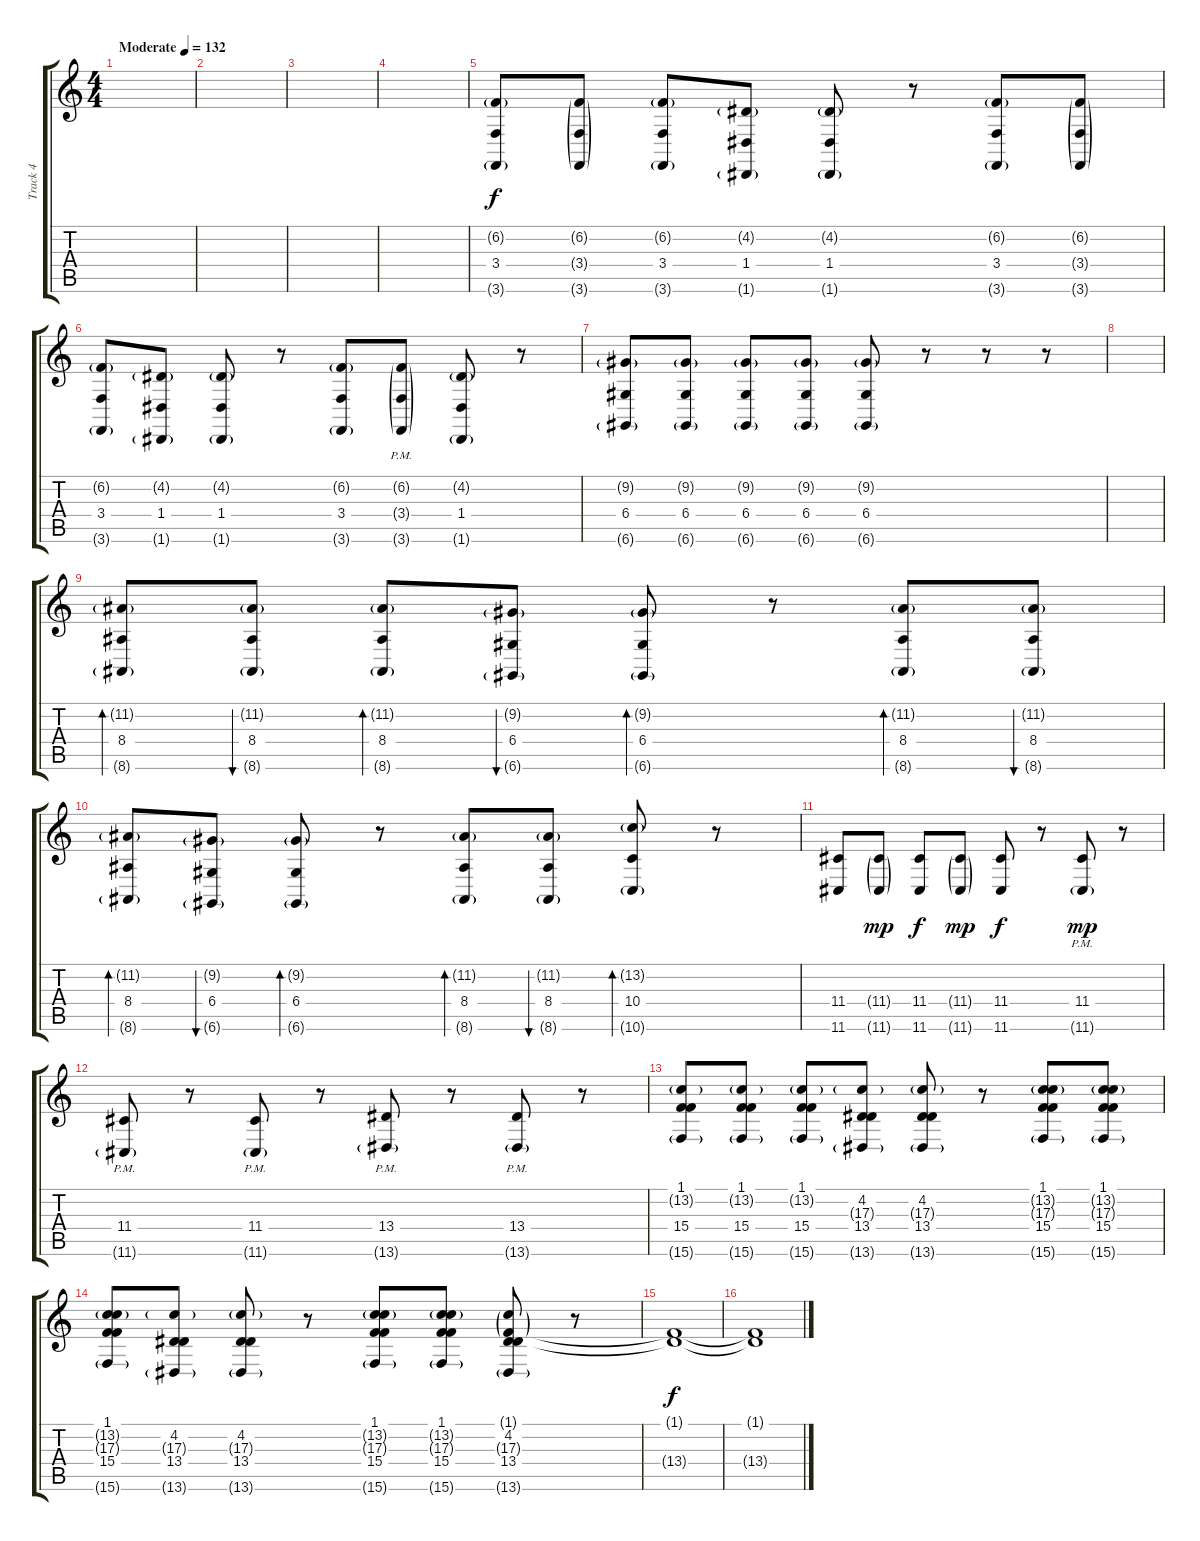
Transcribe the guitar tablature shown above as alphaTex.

\track ("Track 4" "Track 4") {instrument stringensemble1}
\staff {score tabs}
\tuning (E4 B3 G3 D3 A2 D2) {hide}
\ts (4 4)
\tempo (132 "Moderate")
\clef g2
\ks c
|
|
|
|
(6.2{g} 3.4 3.6{g}).8 (6.2{g} 3.4{g} 3.6{g}).8 (6.2{g} 3.4 3.6{g}).8 (4.2{g} 1.4 1.6{g}).8 (4.2{g} 1.4 1.6{g}).8 r.8 (6.2{g} 3.4 3.6{g}).8 (6.2{g} 3.4{g} 3.6{g}).8 |
(6.2{g} 3.4 3.6{g}).8 (4.2{g} 1.4 1.6{g}).8 (4.2{g} 1.4 1.6{g}).8 r.8 (6.2{g} 3.4 3.6{g}).8 (6.2{g} 3.4{g pm} 3.6{g}).8 (4.2{g} 1.4 1.6{g}).8 r.8 |
(9.2{g} 6.4 6.6{g}).8 (9.2{g} 6.4 6.6{g}).8 (9.2{g} 6.4 6.6{g}).8 (9.2{g} 6.4 6.6{g}).8 (9.2{g} 6.4 6.6{g}).8 r.8 r.8 r.8 |
|
(11.2{g} 8.4 8.6{g}).8{bd 240} (11.2{g} 8.4 8.6{g}).8{bu 240} (11.2{g} 8.4 8.6{g}).8{bd 240} (9.2{g} 6.4 6.6{g}).8{bu 240} (9.2{g} 6.4 6.6{g}).8{bd 240} r.8 (11.2{g} 8.4 8.6{g}).8{bd 240} (11.2{g} 8.4 8.6{g}).8{bu 240} |
(11.2{g} 8.4 8.6{g}).8{bd 240} (9.2{g} 6.4 6.6{g}).8{bu 240} (9.2{g} 6.4 6.6{g}).8{bd 240} r.8 (11.2{g} 8.4 8.6{g}).8{bd 240} (11.2{g} 8.4 8.6{g}).8{bu 240} (13.2{g} 10.4 10.6{g}).8{bd 240} r.8 |
(11.4 11.6).8{dy f} (11.4{g} 11.6{g}).8{dy mp} (11.4 11.6).8{dy f} (11.4{g} 11.6{g}).8{dy mp} (11.4 11.6).8{dy f} r.8 (11.4{pm} 11.6{g}).8{dy mp volume 10} r.8 |
(11.4{pm} 11.6{g}).8{volume 10} r.8 (11.4{pm} 11.6{g}).8{volume 8} r.8 (13.4{pm} 13.6{g}).8{volume 6} r.8 (13.4{pm} 13.6{g}).8 r.8 |
(1.1 13.2{g} 15.4 15.6{g}).8{volume 16} (1.1 13.2{g} 15.4 15.6{g}).8 (1.1 13.2{g} 15.4 15.6{g}).8 (4.2 17.3{g} 13.4 13.6{g}).8 (4.2 17.3{g} 13.4 13.6{g}).8 r.8 (1.1 13.2{g} 17.3{g} 15.4 15.6{g}).8 (1.1 13.2{g} 17.3{g} 15.4 15.6{g}).8 |
(1.1 13.2{g} 17.3{g} 15.4 15.6{g}).8 (4.2 17.3{g} 13.4 13.6{g}).8 (4.2 17.3{g} 13.4 13.6{g}).8 r.8 (1.1 13.2{g} 17.3{g} 15.4 15.6{g}).8 (1.1 13.2{g} 17.3{g} 15.4 15.6{g}).8 (1.1{g} 4.2 17.3{g} 13.4 13.6{g}).8 r.8 |
(1.1{t} 13.4{t}).1{dy f} |
(1.1{t} 13.4{t}).1
